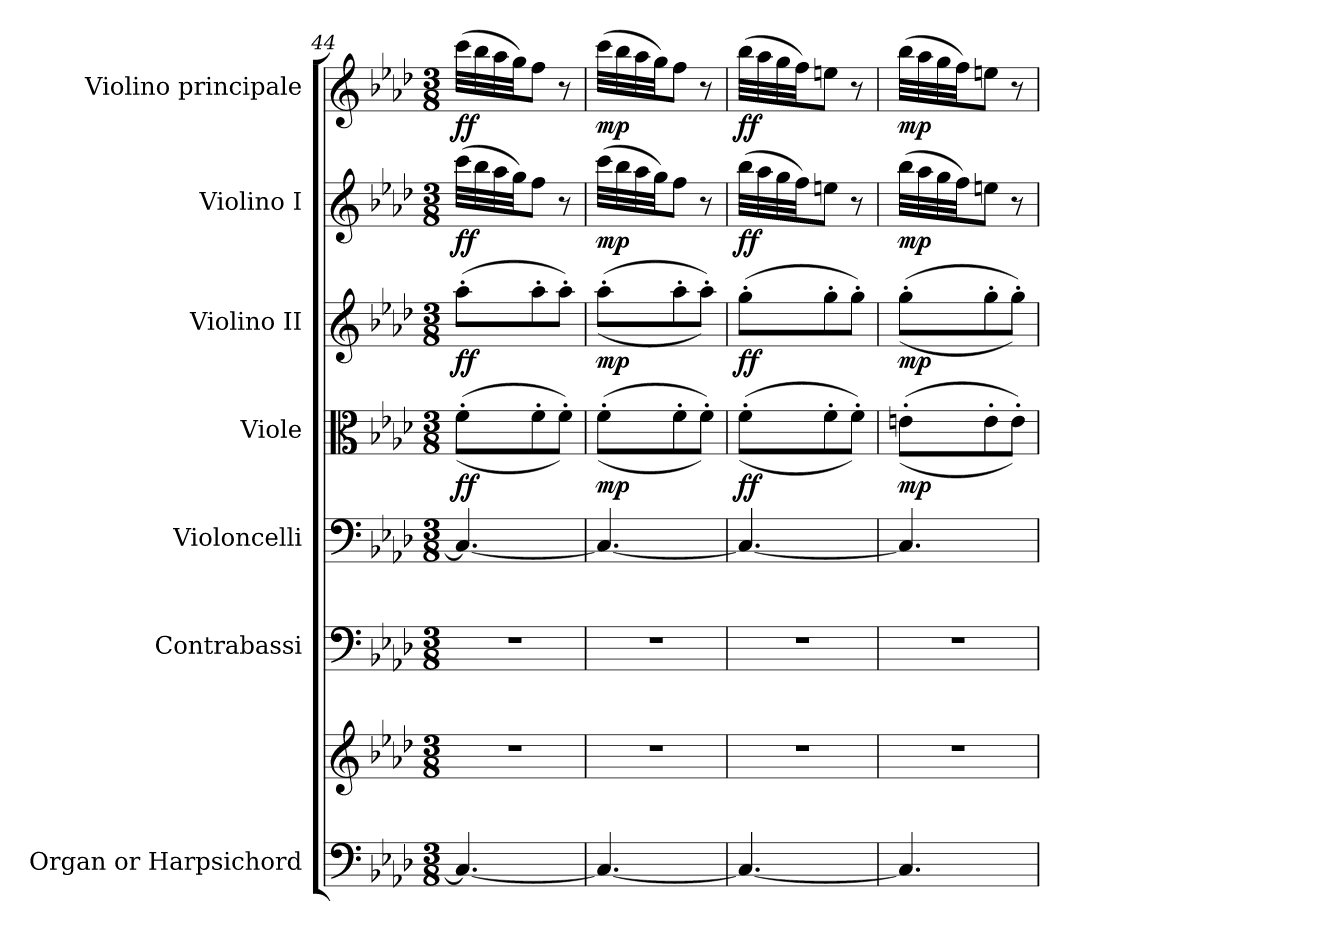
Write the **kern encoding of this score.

**kern	**kern	**dynam	**kern	**kern	**kern	**dynam	**kern	**dynam	**kern	**dynam	**kern	**dynam
*part7	*part7	*part7	*part6	*part5	*part4	*part4	*part3	*part3	*part2	*part2	*part1	*part1
*staff8	*staff7	*staff7/8	*staff6	*staff5	*staff4	*staff4	*staff3	*staff3	*staff2	*staff2	*staff1	*staff1
*I"Organ or Harpsichord	*	*	*I"Contrabassi	*I"Violoncelli	*I"Viole	*	*I"Violino II	*	*I"Violino I	*	*I"Violino principale	*
*I'Hch.	*	*	*I'Cbs.	*I'Vcl.	*I'Vle.	*	*I'Vln. II	*	*I'Vln. I	*	*I'Vln.	*
*clefF4	*clefG2	*	*clefF4	*clefF4	*clefC3	*	*clefG2	*	*clefG2	*	*clefG2	*
*	*	*	*ITrd7c12	*	*	*	*	*	*	*	*	*
*k[b-e-a-d-]	*k[b-e-a-d-]	*	*k[b-e-a-d-]	*k[b-e-a-d-]	*k[b-e-a-d-]	*	*k[b-e-a-d-]	*	*k[b-e-a-d-]	*	*k[b-e-a-d-]	*
*M3/8	*M3/8	*	*M3/8	*M3/8	*M3/8	*	*M3/8	*	*M3/8	*	*M3/8	*
=44	=44	=44	=44	=44	=44	=44	=44	=44	=44	=44	=44	=44
!	!	!	!	!	!	!LO:DY:b	!	!LO:DY:b	!	!LO:DY:b	!	!LO:DY:b
4.C/_	4.r	.	4.r	4.C/_	(>(>8f'\L	ff	(>8aa-'\L	ff	(>32ccc\LLL	ff	(>32ccc\LLL	ff
.	.	.	.	.	.	.	.	.	32bb-\	.	32bb-\	.
.	.	.	.	.	.	.	.	.	32aa-\	.	32aa-\	.
.	.	.	.	.	.	.	.	.	32gg\JJ)	.	32gg\JJ)	.
.	.	.	.	.	8f'\	.	8aa-'\	.	8ff\J	.	8ff\J	.
.	.	.	.	.	8f'\J))	.	8aa-'\J)	.	8r	.	8r	.
=45	=45	=45	=45	=45	=45	=45	=45	=45	=45	=45	=45	=45
!	!	!	!	!	!	!LO:DY:b	!	!LO:DY:b	!	!LO:DY:b	!	!LO:DY:b
4.C/_	4.r	.	4.r	4.C/_	(>(>8f'\L	mp	(>(>8aa-'\L	mp	(>32ccc\LLL	mp	(>32ccc\LLL	mp
.	.	.	.	.	.	.	.	.	32bb-\	.	32bb-\	.
.	.	.	.	.	.	.	.	.	32aa-\	.	32aa-\	.
.	.	.	.	.	.	.	.	.	32gg\JJ)	.	32gg\JJ)	.
.	.	.	.	.	8f'\	.	8aa-'\	.	8ff\J	.	8ff\J	.
.	.	.	.	.	8f'\J))	.	8aa-'\J))	.	8r	.	8r	.
=46	=46	=46	=46	=46	=46	=46	=46	=46	=46	=46	=46	=46
!	!	!	!	!	!	!LO:DY:b	!	!LO:DY:b	!	!LO:DY:b	!	!LO:DY:b
4.C/_	4.r	.	4.r	4.C/_	(>(>8f'\L	ff	(>8gg'\L	ff	(>32bb-\LLL	ff	(>32bb-\LLL	ff
.	.	.	.	.	.	.	.	.	32aa-\	.	32aa-\	.
.	.	.	.	.	.	.	.	.	32gg\	.	32gg\	.
.	.	.	.	.	.	.	.	.	32ff\JJ)	.	32ff\JJ)	.
.	.	.	.	.	8f'\	.	8gg'\	.	8een\J	.	8een\J	.
.	.	.	.	.	8f'\J))	.	8gg'\J)	.	8r	.	8r	.
=47	=47	=47	=47	=47	=47	=47	=47	=47	=47	=47	=47	=47
!	!	!LO:DY:b=2	!	!	!	!	!	!	!	!	!	!
!	!	!LO:DY:n=1:b	!	!	!	!LO:DY:b	!	!LO:DY:b	!	!LO:DY:b	!	!LO:DY:b
4.C/]	4.r	mf mf	4.r	4.C/]	(>(>8en'\L	mp	(>(>8gg'\L	mp	(>32bb-\LLL	mp	(>32bb-\LLL	mp
.	.	.	.	.	.	.	.	.	32aa-\	.	32aa-\	.
.	.	.	.	.	.	.	.	.	32gg\	.	32gg\	.
.	.	.	.	.	.	.	.	.	32ff\JJ)	.	32ff\JJ)	.
.	.	.	.	.	8e'\	.	8gg'\	.	8een\J	.	8een\J	.
.	.	.	.	.	8e'\J))	.	8gg'\J))	.	8r	.	8r	.
=	=	=	=	=	=	=	=	=	=	=	=	=
*-	*-	*-	*-	*-	*-	*-	*-	*-	*-	*-	*-	*-
